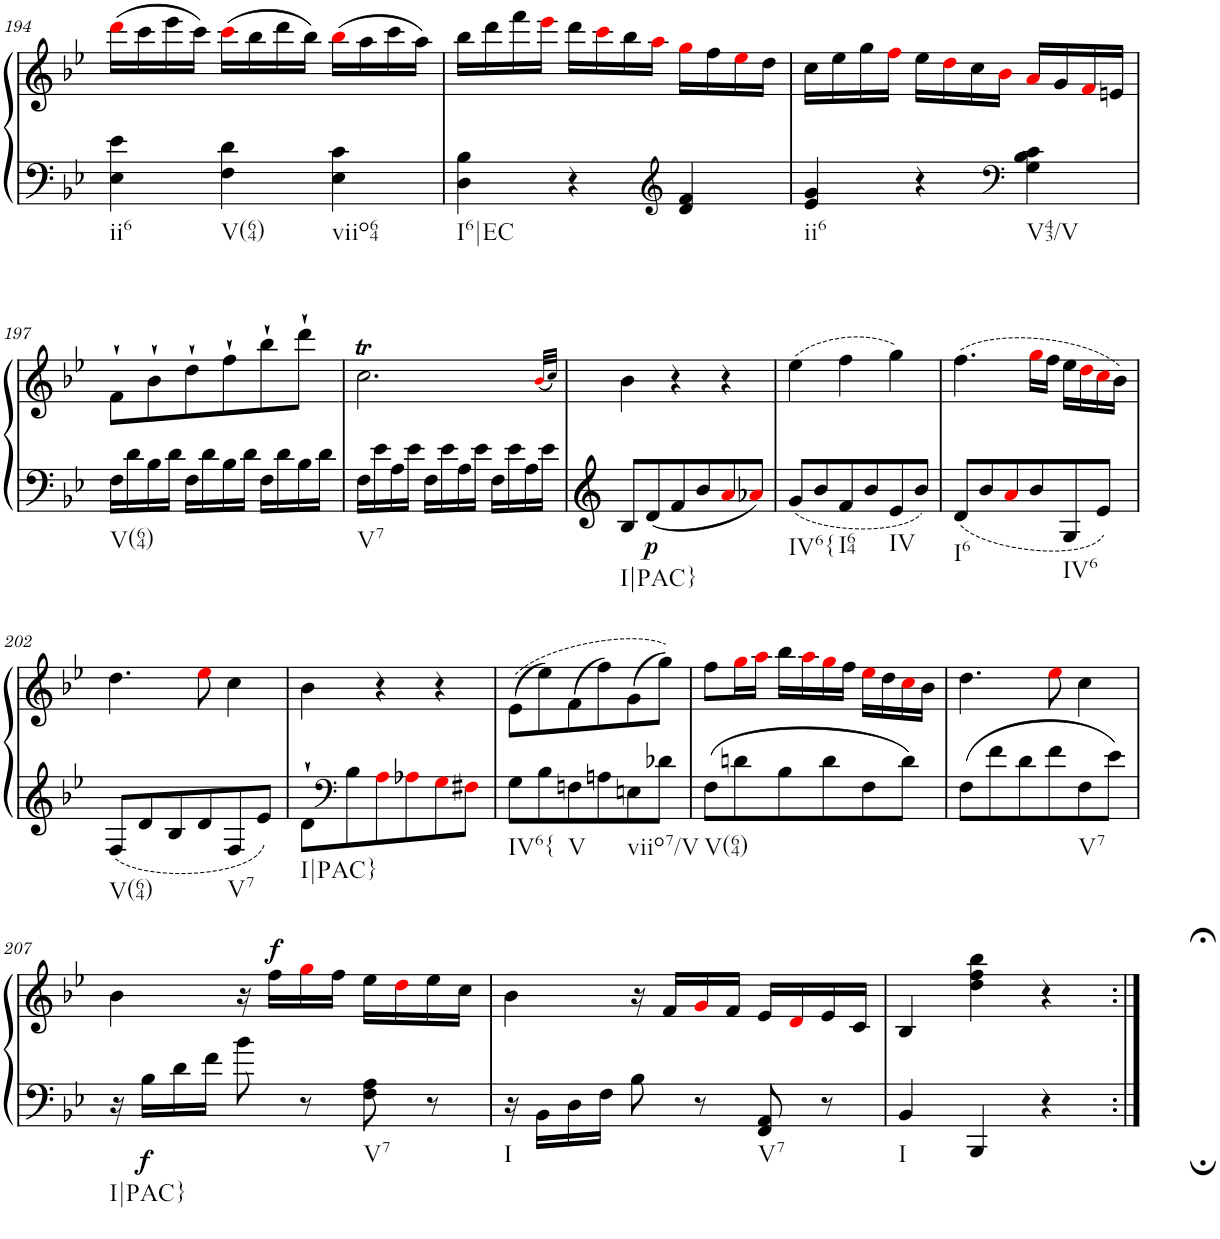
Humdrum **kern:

**kern	**kern	**dynam
*part1	*part1	*part1
*staff2	*staff1	*staff1/2
*I"Piano, Piano right	*	*
*I'Pno.	*	*
!!LO:PB:g=z
*clefG2	*clefG2	*
*k[b-e-]	*k[b-e-]	*
*M3/4	*M3/4	*
=194	=194	=194
!LO:TX:b:t=ii6	!	!
4E-\ 4e-\	(16dddi\LL	.
.	16ccc\	.
.	16eee-\	.
.	16ccc\JJ)	.
!LO:TX:b:t=V(64)	!	!
4F\ 4d\	(16ccci\LL	.
.	16bb-\	.
.	16ddd\	.
.	16bb-\JJ)	.
!LO:TX:b:t=viio64	!	!
4E-\ 4c\	(16bb-i\LL	.
.	16aa\	.
.	16ccc\	.
.	16aa\JJ)	.
=195	=195	=195
!LO:TX:b:t=I6|EC	!	!
4D\ 4B-\	16bb-\LL	.
.	16ddd\	.
.	16fff\	.
.	16eee-i\JJ	.
4r	16ddd\LL	.
.	16ccci\	.
.	16bb-\	.
.	16aai\JJ	.
*clefG2	*	*
4d/ 4f/	16ggi\LL	.
.	16ff\	.
.	16ee-i\	.
.	16dd\JJ	.
=196	=196	=196
!LO:TX:b:t=ii6	!	!
4e-/ 4g/	16cc\LL	.
.	16ee-\	.
.	16gg\	.
.	16ffi\JJ	.
4r	16ee-\LL	.
.	16ddi\	.
.	16cc\	.
.	16b-i\JJ	.
*clefF4	*	*
!LO:TX:b:t=V43/V	!	!
4G\ 4B-\ 4c\	16ai/LL	.
.	16g/	.
.	16fi/	.
.	16en/JJ	.
!!LO:LB:g=z
=197	=197	=197
!LO:TX:b:t=V(64)	!	!
16F\LL	8f`\L	.
16d\	.	.
16B-\	8b-`\	.
16d\JJ	.	.
16F\LL	8dd`\	.
16d\	.	.
16B-\	8ff`\	.
16d\JJ	.	.
16F\LL	8bb-`\	.
16d\	.	.
16B-\	8ddd`\J	.
16d\JJ	.	.
=198	=198	=198
!LO:TX:b:t=V7	!	!
16F\LL	2.ccT\	.
16e-\	.	.
16A\	.	.
16e-\JJ	.	.
16F\LL	.	.
16e-\	.	.
16A\	.	.
16e-\JJ	.	.
16F\LL	.	.
16e-\	.	.
16A\	.	.
16e-\JJ	.	.
.	(32qb-i/LLL	.
.	32qcc/JJJ)	.
=199	=199	=199
!LO:TX:b:t=I|PAC}	!	!
8B-/L	4b-\	.
!	!	!LO:DY:b=2
8d/	.	p
8f/	4r	.
8b-/	.	.
8ai/	4r	.
8a-Xi/J	.	.
=200	=200	=200
!LO:TX:b:t=IV6{	!	!
8g/L	(4ee-\	.
8b-/	.	.
!LO:TX:b:t=I64	!	!
8f/	4ff\	.
8b-/	.	.
!LO:TX:b:t=IV	!	!
8e-/	4gg\)	.
8b-/J	.	.
=201	=201	=201
!LO:TX:b:t=I6	!	!
8d/L	(4.ff\	.
8b-/	.	.
8ai/	.	.
8b-/	16ggi\LL	.
.	16ff\JJ	.
!LO:TX:b:t=IV6	!	!
8G/	16ee-\LL	.
.	16ddi\	.
8e-/J	16cci\	.
.	16b-\JJ)	.
!!LO:LB:g=z
=202	=202	=202
!LO:TX:b:t=V(64)	!	!
8F/L	4.dd\	.
8d/	.	.
8B-/	.	.
8d/	8ee-i\	.
!LO:TX:b:t=V7	!	!
8F/	4cc\	.
8e-/J	.	.
=203	=203	=203
!LO:TX:b:t=I|PAC}	!	!
8d`\L	4b-\	.
*clefF4	*	*
8B-\	.	.
8Ai\	4r	.
8A-Xi\	.	.
8Gi\	4r	.
8F#Xi\J	.	.
=204	=204	=204
!LO:TX:b:t=IV6{	!	!
8G\L	((8e-\L	.
8B-\	8ee-\)	.
!LO:TX:b:t=V	!	!
8Fn\	(8f\	.
8An\	8ff\)	.
!LO:TX:b:t=viio7/V	!	!
8En\	(8g\	.
8d-X\J	8gg\J))	.
=205	=205	=205
!LO:TX:b:t=V(64)	!	!
8F\L	8ff\L	.
8dn\	16ggi\L	.
.	16aai\JJ	.
8B-\	16bb-\LL	.
.	16aai\	.
8d\	16ggi\	.
.	16ff\JJ	.
8F\	16ee-i\LL	.
.	16dd\	.
8d\J	16cci\	.
.	16b-\JJ	.
=206	=206	=206
8F\L	4.dd\	.
8f\	.	.
8d\	.	.
8f\	8ee-i\	.
!LO:TX:b:t=V7	!	!
8F\	4cc\	.
8e-\J	.	.
!!LO:LB:g=z
=207	=207	=207
!LO:TX:b:t=I|PAC}	!	!
16r	4b-\	.
!	!	!LO:DY:b=2
16B-\LL	.	f
16d\	.	.
16f\JJ	.	.
8b-\	16r	.
!	!	!LO:DY:a
.	16ff\LL	f
8r	16ggi\	.
.	16ff\JJ	.
!LO:TX:b:t=V7	!	!
8F\ 8A\	16ee-\LL	.
.	16ddi\	.
8r	16ee-\	.
.	16cc\JJ	.
=208	=208	=208
!LO:TX:b:t=I	!	!
16r	4b-\	.
16BB-\LL	.	.
16D\	.	.
16F\JJ	.	.
8B-\	16r	.
.	16f/LL	.
8r	16gi/	.
.	16f/JJ	.
!LO:TX:b:t=V7	!	!
8FF/ 8AA/	16e-/LL	.
.	16di/	.
8r	16e-/	.
.	16c/JJ	.
=209	=209	=209
!LO:TX:b:t=I	!	!
4BB-/	4B-/	.
4BBB-/	4dd\ 4ff\ 4bb-\	.
4r;	4r;<	.
=:|!	=:|!	=:|!
*-	*-	*-
